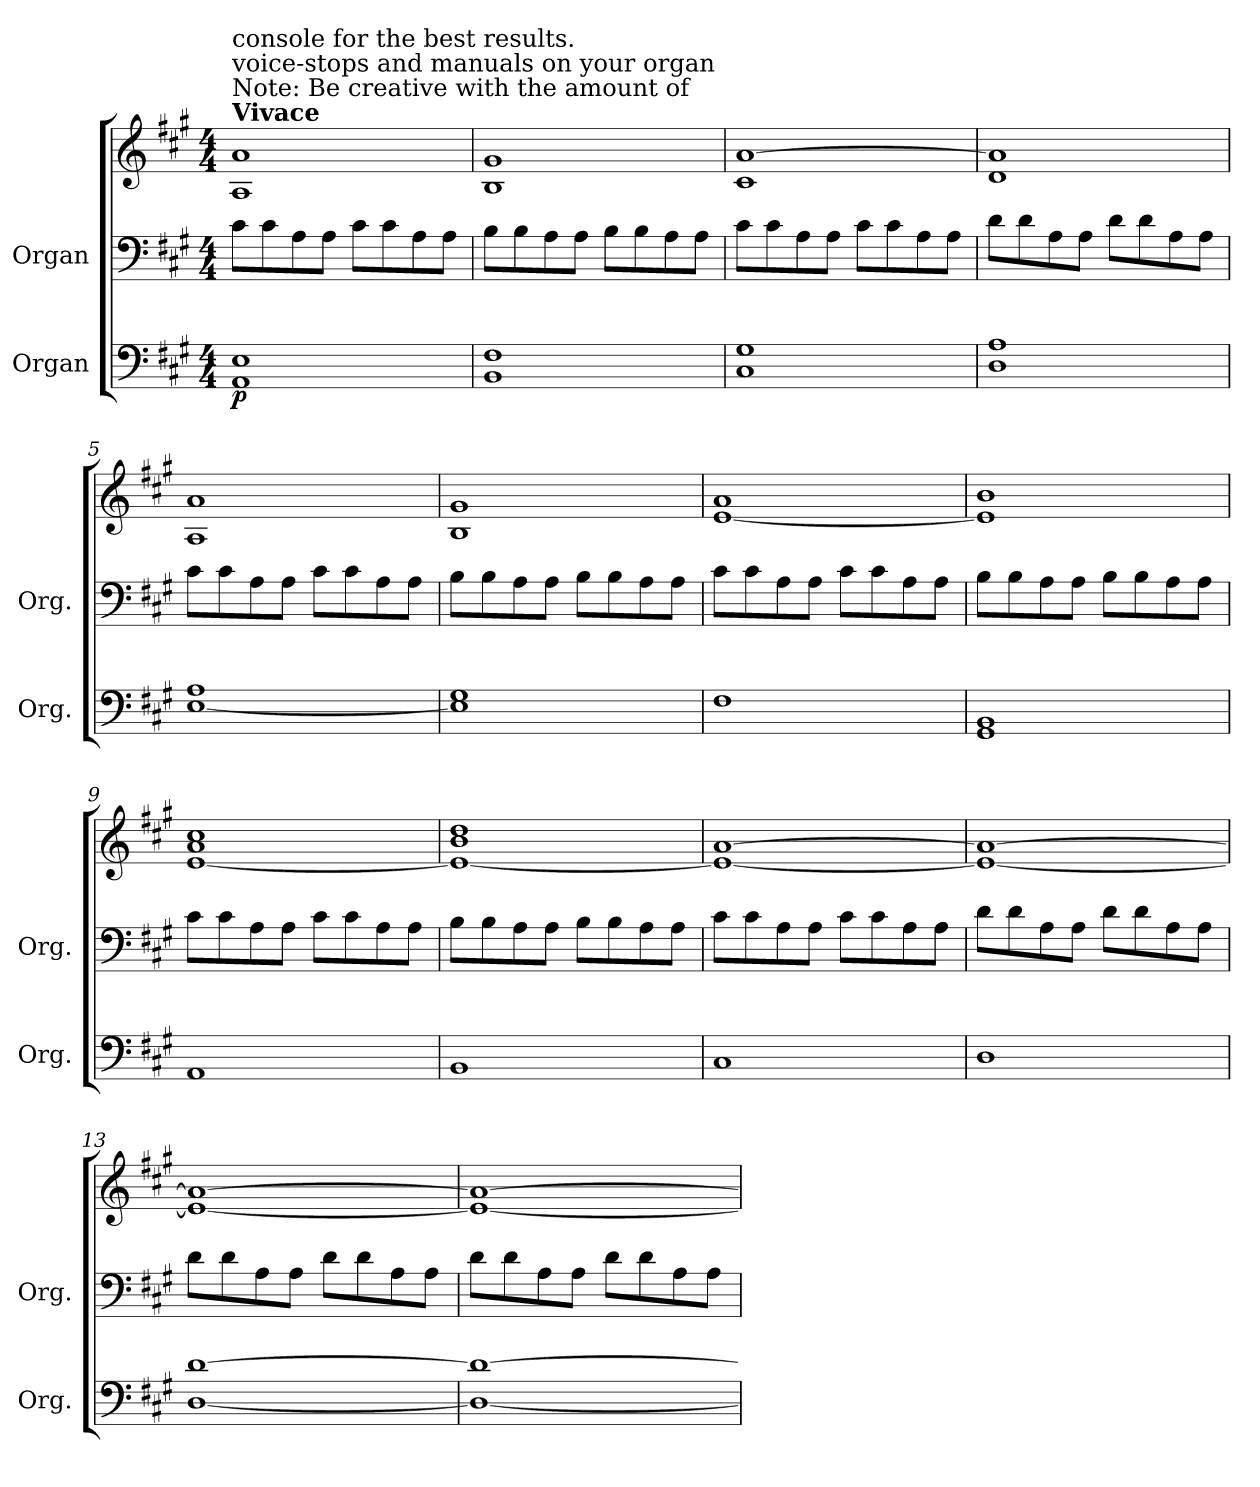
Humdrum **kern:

**kern	**dynam	**kern	**kern	**dynam
*part2	*part2	*part1	*part1	*part1
*staff3	*staff3	*staff2	*staff1	*staff1/2
*I"Organ	*	*I"Organ	*	*
*I'Org.	*	*I'Org.	*	*
*clefF4	*	*clefF4	*clefG2	*
*k[f#c#g#]	*	*k[f#c#g#]	*k[f#c#g#]	*
*A:	*	*A:	*A:	*
*M4/4	*	*M4/4	*M4/4	*
*MM138	*	*MM138	*MM138	*
=1	=1	=1	=1	=1
!	!	!	!LO:TX:a:B:t=Vivace	!
!	!	!	!LO:TX:a:t=Note&colon; Be creative with the amount of	!
!	!	!	!LO:TX:a:t=voice-stops and manuals on your organ	!
!	!	!	!LO:TX:a:t=console for the best results.	!
!	!LO:DY:b	!	!	!LO:DY:b=2
!	!	!	!	!LO:DY:n=1:b
1AA 1E	p	8c#\L	1A 1a	mp p
.	.	8c#\	.	.
.	.	8A\	.	.
.	.	8A\J	.	.
.	.	8c#\L	.	.
.	.	8c#\	.	.
.	.	8A\	.	.
.	.	8A\J	.	.
=2	=2	=2	=2	=2
1BB 1F#	.	8B\L	1B 1g#	.
.	.	8B\	.	.
.	.	8A\	.	.
.	.	8A\J	.	.
.	.	8B\L	.	.
.	.	8B\	.	.
.	.	8A\	.	.
.	.	8A\J	.	.
=3	=3	=3	=3	=3
1C# 1G#	.	8c#\L	1c# [1a	.
.	.	8c#\	.	.
.	.	8A\	.	.
.	.	8A\J	.	.
.	.	8c#\L	.	.
.	.	8c#\	.	.
.	.	8A\	.	.
.	.	8A\J	.	.
=4	=4	=4	=4	=4
1D 1A	.	8d\L	1d 1a]	.
.	.	8d\	.	.
.	.	8A\	.	.
.	.	8A\J	.	.
.	.	8d\L	.	.
.	.	8d\	.	.
.	.	8A\	.	.
.	.	8A\J	.	.
=5	=5	=5	=5	=5
[1E 1A	.	8c#\L	1A 1a	.
.	.	8c#\	.	.
.	.	8A\	.	.
.	.	8A\J	.	.
.	.	8c#\L	.	.
.	.	8c#\	.	.
.	.	8A\	.	.
.	.	8A\J	.	.
!!LO:LB:g=z
=6	=6	=6	=6	=6
1E] 1G#	.	8B\L	1B 1g#	.
.	.	8B\	.	.
.	.	8A\	.	.
.	.	8A\J	.	.
.	.	8B\L	.	.
.	.	8B\	.	.
.	.	8A\	.	.
.	.	8A\J	.	.
=7	=7	=7	=7	=7
1F#	.	8c#\L	[1e 1a	.
.	.	8c#\	.	.
.	.	8A\	.	.
.	.	8A\J	.	.
.	.	8c#\L	.	.
.	.	8c#\	.	.
.	.	8A\	.	.
.	.	8A\J	.	.
=8	=8	=8	=8	=8
1GG# 1BB	.	8B\L	1e] 1b	.
.	.	8B\	.	.
.	.	8A\	.	.
.	.	8A\J	.	.
.	.	8B\L	.	.
.	.	8B\	.	.
.	.	8A\	.	.
.	.	8A\J	.	.
=9	=9	=9	=9	=9
1AA	.	8c#\L	[1e 1a 1cc#	.
.	.	8c#\	.	.
.	.	8A\	.	.
.	.	8A\J	.	.
.	.	8c#\L	.	.
.	.	8c#\	.	.
.	.	8A\	.	.
.	.	8A\J	.	.
=10	=10	=10	=10	=10
1BB	.	8B\L	1e_ 1b 1dd	.
.	.	8B\	.	.
.	.	8A\	.	.
.	.	8A\J	.	.
.	.	8B\L	.	.
.	.	8B\	.	.
.	.	8A\	.	.
.	.	8A\J	.	.
!!LO:LB:g=z
=11	=11	=11	=11	=11
1C#	.	8c#\L	1e_ [1a	.
.	.	8c#\	.	.
.	.	8A\	.	.
.	.	8A\J	.	.
.	.	8c#\L	.	.
.	.	8c#\	.	.
.	.	8A\	.	.
.	.	8A\J	.	.
=12	=12	=12	=12	=12
1D	.	8d\L	1e_ 1a_	.
.	.	8d\	.	.
.	.	8A\	.	.
.	.	8A\J	.	.
.	.	8d\L	.	.
.	.	8d\	.	.
.	.	8A\	.	.
.	.	8A\J	.	.
=13	=13	=13	=13	=13
[1D [1d	.	8d\L	1e_ 1a_	.
.	.	8d\	.	.
.	.	8A\	.	.
.	.	8A\J	.	.
.	.	8d\L	.	.
.	.	8d\	.	.
.	.	8A\	.	.
.	.	8A\J	.	.
=14	=14	=14	=14	=14
1D_ 1d_	.	8d\L	1e_ 1a_	.
.	.	8d\	.	.
.	.	8A\	.	.
.	.	8A\J	.	.
.	.	8d\L	.	.
.	.	8d\	.	.
.	.	8A\	.	.
.	.	8A\J	.	.
=	=	=	=	=
*-	*-	*-	*-	*-
